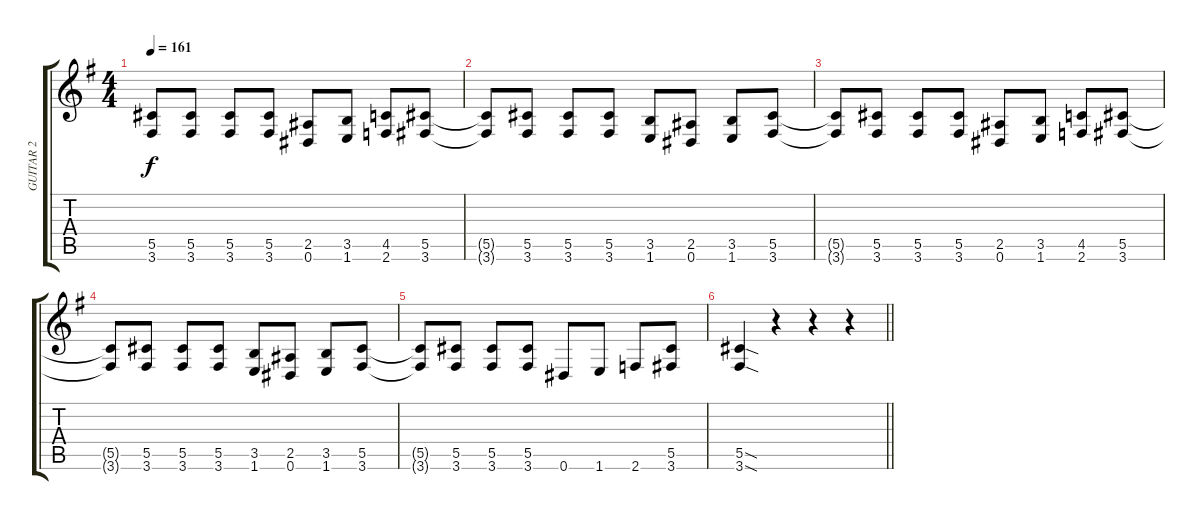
\track ("GUITAR 2" "GUITAR 2") {instrument distortionguitar}
\staff {score tabs}
\tuning (Eb4 Bb3 Gb3 Db3 Ab2 Eb2) {hide}
\ts (4 4)
\tempo 161
\clef g2
\ks g
(5.5{t} 3.6{t}).8{dy f} (5.5 3.6).8 (5.5 3.6).8 (5.5 3.6).8 (2.5 0.6).8 (3.5 1.6).8 (4.5 2.6).8 (5.5 3.6).8 |
(5.5{t} 3.6{t}).8 (5.5 3.6).8 (5.5 3.6).8 (5.5 3.6).8 (3.5 1.6).8 (2.5 0.6).8 (3.5 1.6).8 (5.5 3.6).8 |
(5.5{t} 3.6{t}).8 (5.5 3.6).8 (5.5 3.6).8 (5.5 3.6).8 (2.5 0.6).8 (3.5 1.6).8 (4.5 2.6).8 (5.5 3.6).8 |
(5.5{t} 3.6{t}).8 (5.5 3.6).8 (5.5 3.6).8 (5.5 3.6).8 (3.5 1.6).8 (2.5 0.6).8 (3.5 1.6).8 (5.5 3.6).8 |
(5.5{t} 3.6{t}).8 (5.5 3.6).8 (5.5 3.6).8 (5.5 3.6).8 0.6.8 1.6.8 2.6.8 (5.5 3.6).8 |
\barLineRight lightlight
(5.5{sod} 3.6{sod}).4 r.4 r.4 r.4
